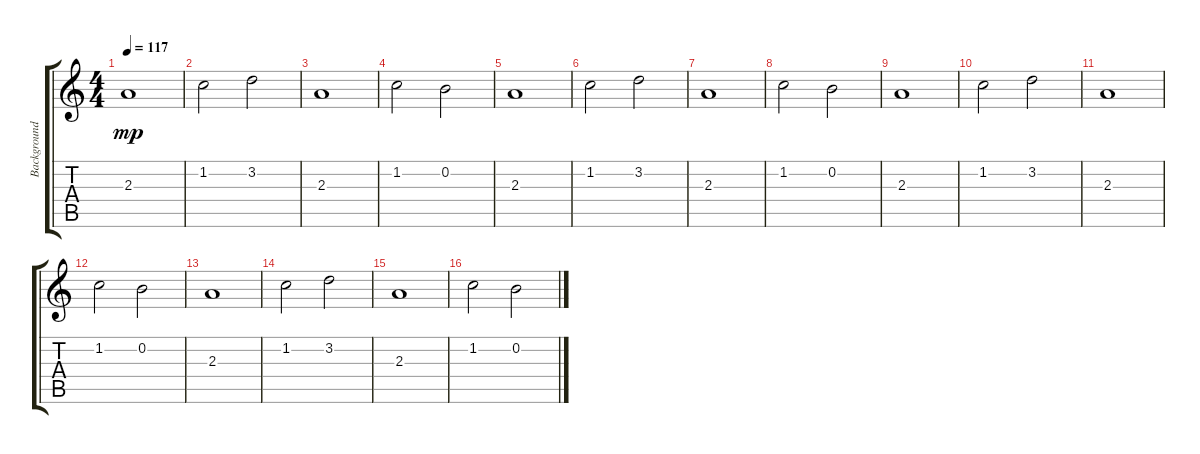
\track ("Background Vocals" "Background") {instrument acousticguitarnylon}
\staff {score tabs}
\tuning (E4 B3 G3 D3 A2 E2) {hide}
\ts (4 4)
\tempo 117
\clef g2
\ks c
2.3.1{dy mp} |
1.2.2 3.2.2 |
2.3.1 |
1.2.2 0.2.2 |
2.3.1{volume 9} |
1.2.2 3.2.2 |
2.3.1 |
1.2.2 0.2.2 |
2.3.1 |
1.2.2 3.2.2 |
2.3.1 |
1.2.2 0.2.2 |
2.3.1 |
1.2.2 3.2.2 |
2.3.1 |
1.2.2 0.2.2
